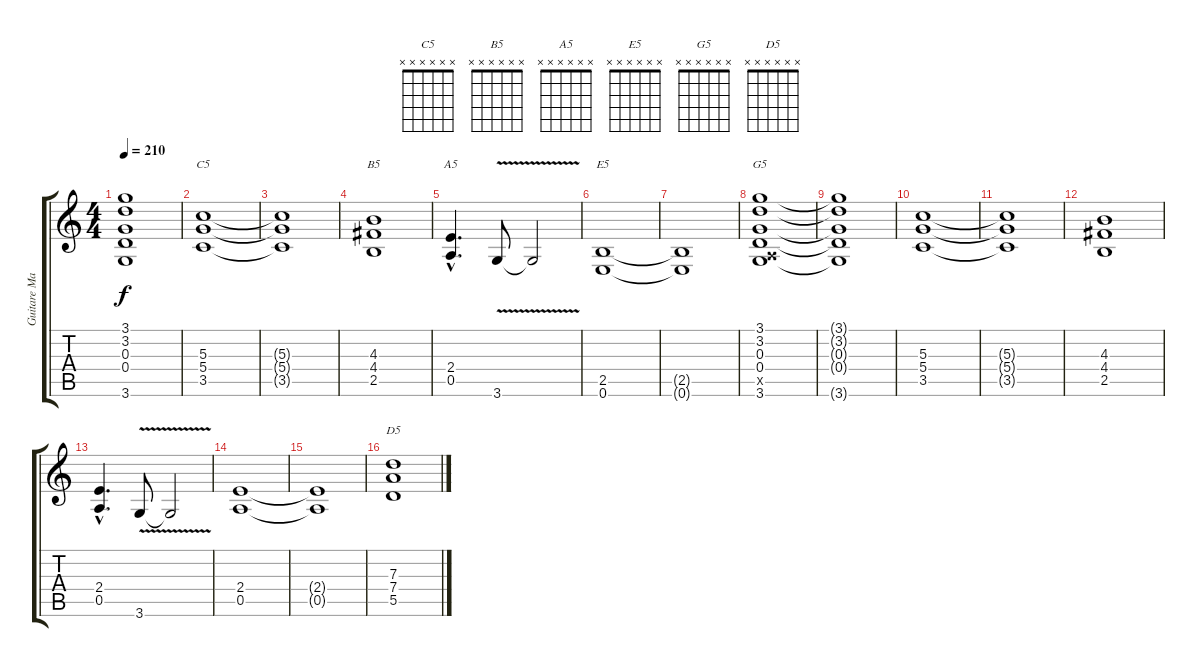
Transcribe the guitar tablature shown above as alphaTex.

\track ("Guitare Mathieu" "Guitare Ma") {instrument overdrivenguitar}
\staff {score tabs}
\tuning (E4 B3 G3 D3 A2 E2) {hide}
\chord ("C5" x x x x x x)
\chord ("B5" x x x x x x)
\chord ("A5" x x x x x x)
\chord ("E5" x x x x x x)
\chord ("G5" x x x x x x)
\chord ("D5" x x x x x x)
\ts (4 4)
\tempo 210
\clef g2
\ks c
(3.1{t} 3.2{t} 0.3{t} 0.4{t} 3.6{t}).1{dy f} |
(5.3 5.4 3.5).1{ch "C5"} |
(5.3{t} 5.4{t} 3.5{t}).1 |
(4.3 4.4 2.5).1{ch "B5"} |
(2.4{hac} 0.5{hac}).4{d ch "A5"} 3.6{v}.8 3.6{t}.2 |
(2.5 0.6).1{ch "E5"} |
(2.5{t} 0.6{t}).1 |
(3.1 3.2 0.3 0.4 0.5{x} 3.6).1{ch "G5"} |
(3.1{t} 3.2{t} 0.3{t} 0.4{t} 3.6{t}).1 |
(5.3 5.4 3.5).1 |
(5.3{t} 5.4{t} 3.5{t}).1 |
(4.3 4.4 2.5).1 |
(2.4{hac} 0.5{hac}).4{d} 3.6{v}.8 3.6{t}.2 |
(2.4 0.5).1 |
(2.4{t} 0.5{t}).1 |
(7.3 7.4 5.5).1{ch "D5"}
